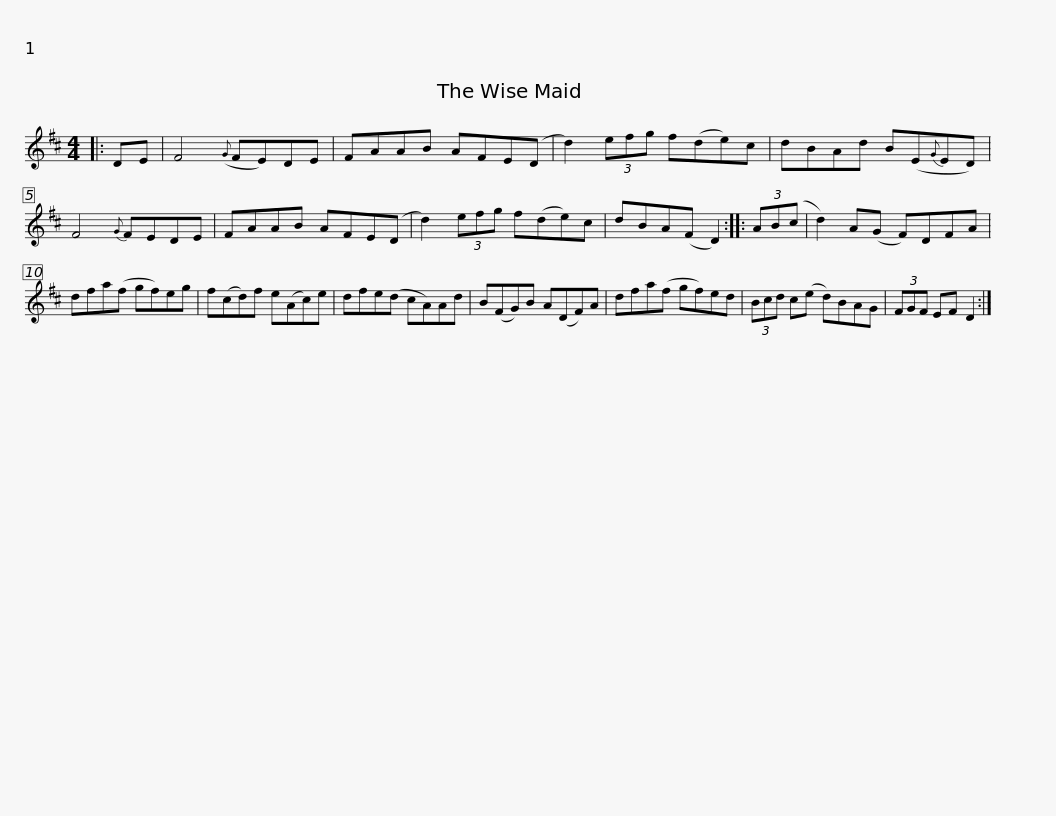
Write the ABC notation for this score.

X:1
L:1/8
M:4/4
I:linebreak $
K:D
V:1 treble
V:1
|: DE | F4({G} FE)DE | FAAB AFE(D | d2) (3efg f(de)c | dBAd B(E{G}ED) |$ %5
 F4{G} FEDE | FAAB AFE(D | d2) (3efg f(de)c | dBA(F D2) ::$ (3AB(c | %10
 d2) A(G F)DFA | dfa(f gf)eg | f(cd)f e(Ac)e | dfe(d cA)Ad |$ B(FG)B A(DF)A | %15
 dfa(f gf)ed | (3Bcd c(e d)BAG | (3FGF EF D2 :| %18
